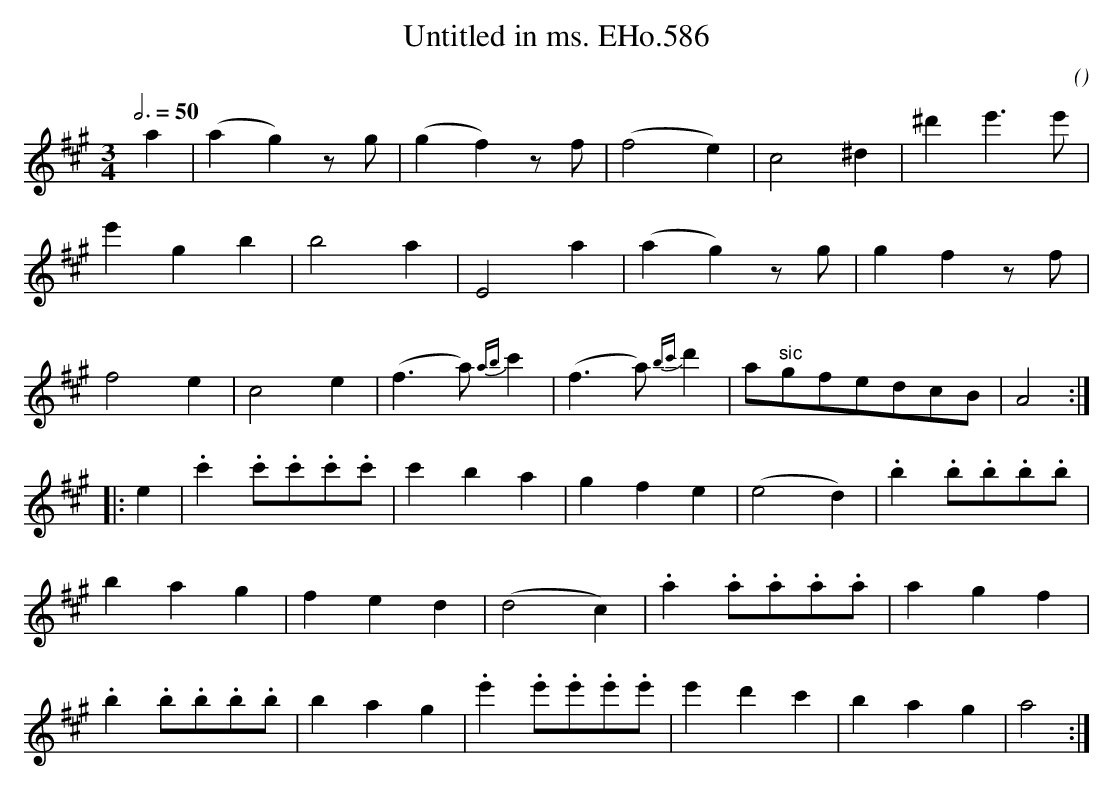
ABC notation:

X:1
T:Untitled in ms. EHo.586
M:3/4
L:1/8
Q:3/4=50
C:
O:
K:A
ya2 | (a2g2)zg | (g2f2)zf | (f4e2) | c4^d2 | ^d'2e'3e' |
e'2g2b2 | b4a2 | E4a2 | (a2g2)zg | g2f2zf |
f4e2 | c4e2 | (f3a){ab}c'2 | (f3a){bc'}d'2 | a"sic"gfedcB | A4 :|
|: e2 | .c'2.c'.c'.c'.c' | c'2b2a2 | g2f2e2 | (e4d2) | .b2.b.b.b.b |
b2a2g2 | f2e2d2 | (d4c2) | .a2.a.a.a.a | a2g2f2 |
.b2.b.b.b.b |  b2a2g2 | .e'2.e'.e'.e'.e' | e'2d'2c'2 | b2a2g2 | a4 :|
